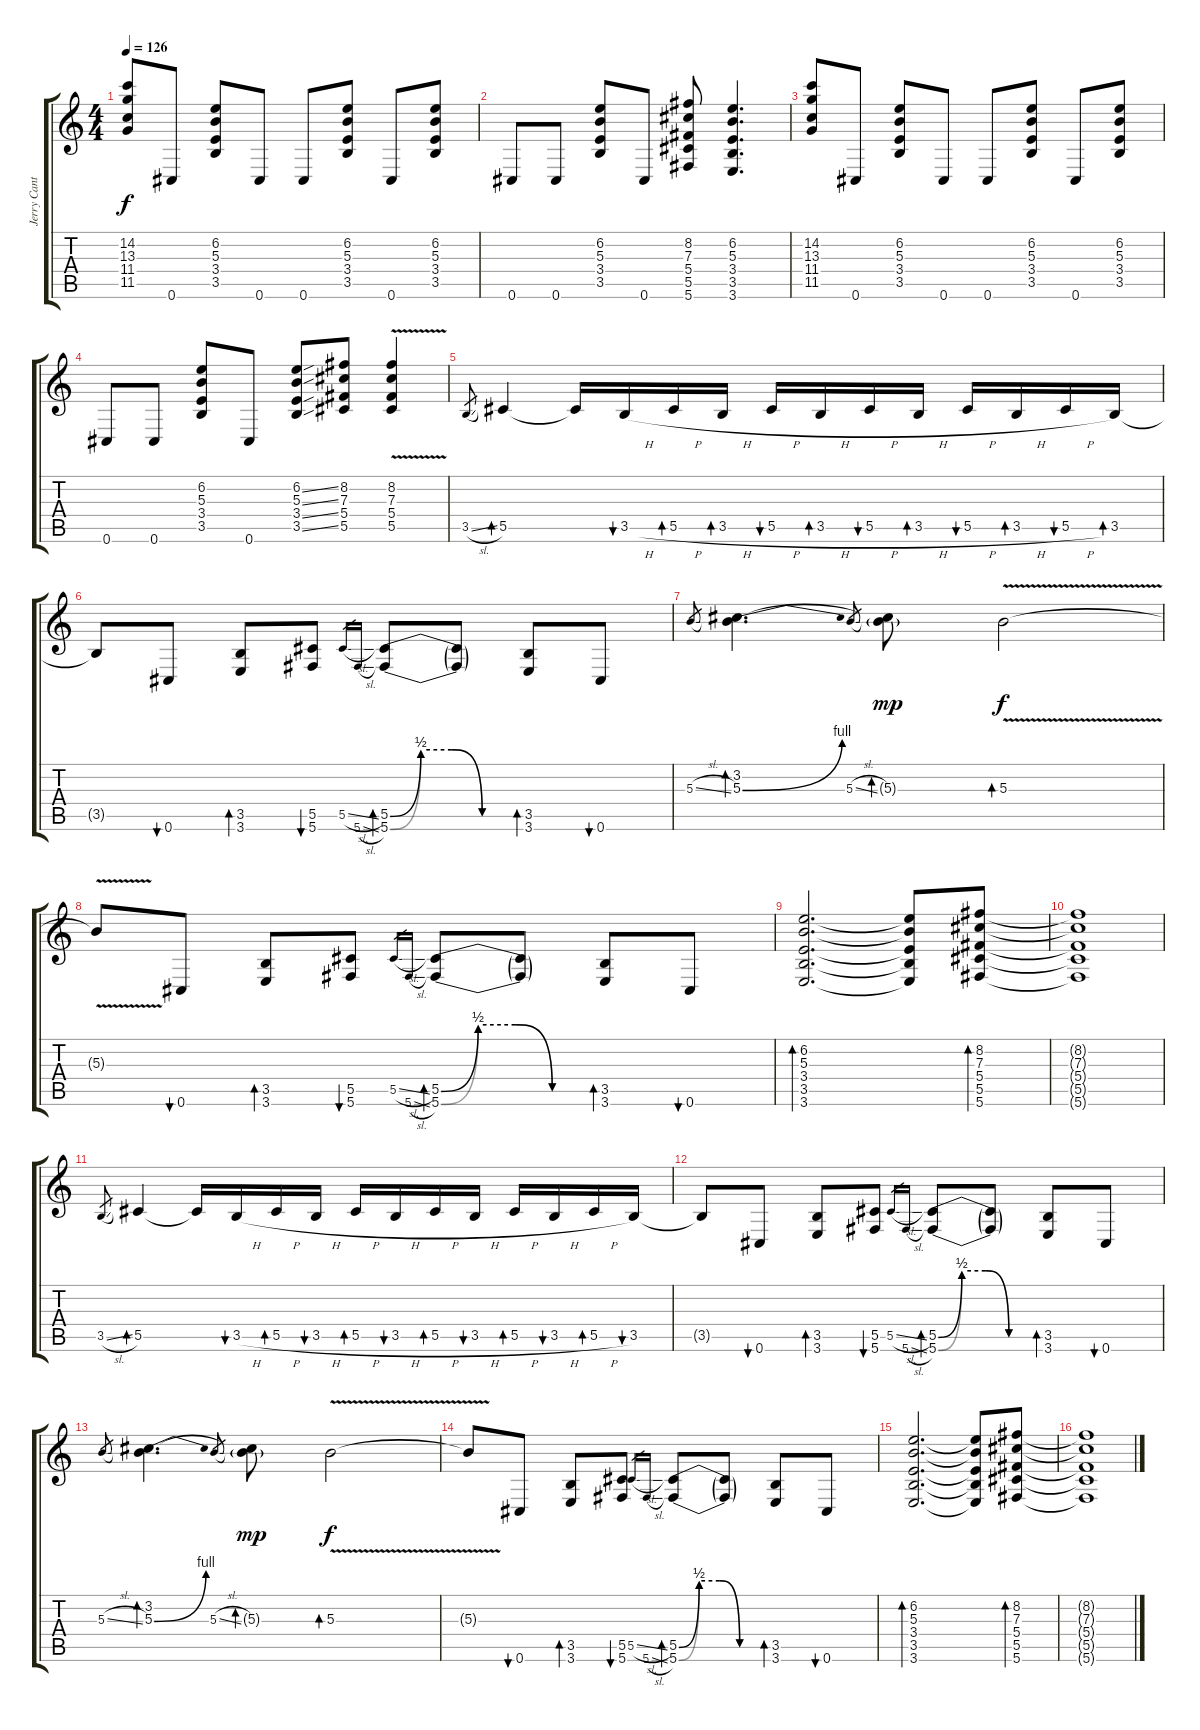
\track ("Jerry Cantrell - Guitar 2" "Jerry Cant") {instrument distortionguitar}
\staff {score tabs}
\tuning (Eb4 Bb3 Gb3 Db3 Ab2 Db2) {hide}
\ts (4 4)
\tempo 126
\clef g2
\ks c
(14.2 13.3 11.4 11.5).8{dy f} 0.6.8 (6.2 5.3 3.4 3.5).8 0.6.8 0.6.8 (6.2 5.3 3.4 3.5).8 0.6.8 (6.2 5.3 3.4 3.5).8 |
0.6.8 0.6.8 (6.2 5.3 3.4 3.5).8 0.6.8 (8.2 7.3 5.4 5.5 5.6).8 (6.2 5.3 3.4 3.5 3.6).4{d} |
(14.2 13.3 11.4 11.5).8 0.6.8 (6.2 5.3 3.4 3.5).8 0.6.8 0.6.8 (6.2 5.3 3.4 3.5).8 0.6.8 (6.2 5.3 3.4 3.5).8 |
0.6.8 0.6.8 (6.2 5.3 3.4 3.5).8 0.6.8 (6.2{ss} 5.3{ss} 3.4{ss} 3.5{ss}).8 (8.2 7.3 5.4 5.5).8 (8.2{v} 7.3{v} 5.4{v} 5.5{v}).4 |
3.5{sl}.8{gr} 5.5.4{bd 60} 5.5{t}.16 3.5{h}.16{bu 60} 5.5{h}.16{bd 60} 3.5{h}.16{bd 60} 5.5{h}.16{bu 60} 3.5{h}.16{bd 60} 5.5{h}.16{bu 60} 3.5{h}.16{bd 60} 5.5{h}.16{bu 60} 3.5{h}.16{bd 60} 5.5{h}.16{bu 60} 3.5.16{bd 60} |
3.5{t}.8 0.6.8{bu 60} (3.5 3.6).8{bd 60} (5.5 5.6).8{bu 60} 5.5{sl}.16{gr} 5.6{sl}.16{gr} (5.5{be (custom 0 0 15 2 30 2 45 0 60 0)} 5.6{be (custom 0 0 15 2 30 2 45 0 60 0)}).8{bd 60} (5.5{t} 5.6{t}).8 (3.5 3.6).8{bd 60} 0.6.8{bu 60} |
5.3{sl}.8{gr} (3.2 5.3{be (bend 0 0 60 4)}).4{d bd 60} 5.3{sl}.8{gr} (3.2{t} 5.3{g}).8{bd 60 dy mp} 5.3{v}.2{bd 60 dy f} |
5.3{v t}.8 0.6.8{bu 60} (3.5 3.6).8{bd 60} (5.5 5.6).8{bu 60} 5.5{sl}.16{gr} 5.6{sl}.16{gr} (5.5{be (custom 0 0 15 2 30 2 45 0 60 0)} 5.6{be (custom 0 0 15 2 30 2 45 0 60 0)}).8{bd 60} (5.5{t} 5.6{t}).8 (3.5 3.6).8{bd 60} 0.6.8{bu 60} |
(6.2 5.3 3.4 3.5 3.6).2{d bd 60} (6.2{t} 5.3{t} 3.4{t} 3.5{t} 3.6{t}).8 (8.2 7.3 5.4 5.5 5.6).8{bd 60} |
(8.2{t} 7.3{t} 5.4{t} 5.5{t} 5.6{t}).1 |
3.5{sl}.8{gr} 5.5.4{bd 60} 5.5{t}.16 3.5{h}.16{bu 60} 5.5{h}.16{bd 60} 3.5{h}.16{bu 60} 5.5{h}.16{bd 60} 3.5{h}.16{bu 60} 5.5{h}.16{bd 60} 3.5{h}.16{bu 60} 5.5{h}.16{bd 60} 3.5{h}.16{bu 60} 5.5{h}.16{bd 60} 3.5.16{bu 60} |
3.5{t}.8 0.6.8{bu 60} (3.5 3.6).8{bd 60} (5.5 5.6).8{bu 60} 5.5{sl}.16{gr} 5.6{sl}.16{gr} (5.5{be (custom 0 0 15 2 30 2 45 0 60 0)} 5.6{be (custom 0 0 15 2 30 2 45 0 60 0)}).8{bd 60} (5.5{t} 5.6{t}).8 (3.5 3.6).8{bd 60} 0.6.8{bu 60} |
5.3{sl}.8{gr} (3.2 5.3{be (bend 0 0 60 4)}).4{d bd 60} 5.3{sl}.8{gr} (3.2{t} 5.3{g}).8{bd 60 dy mp} 5.3{v}.2{bd 60 dy f} |
5.3{v t}.8 0.6.8{bu 60} (3.5 3.6).8{bd 60} (5.5 5.6).8{bu 60} 5.5{sl}.16{gr} 5.6{sl}.16{gr} (5.5{be (custom 0 0 15 2 30 2 45 0 60 0)} 5.6{be (custom 0 0 15 2 30 2 45 0 60 0)}).8{bd 60} (5.5{t} 5.6{t}).8 (3.5 3.6).8{bd 60} 0.6.8{bu 60} |
(6.2 5.3 3.4 3.5 3.6).2{d bd 60} (6.2{t} 5.3{t} 3.4{t} 3.5{t} 3.6{t}).8 (8.2 7.3 5.4 5.5 5.6).8{bd 60} |
(8.2{t} 7.3{t} 5.4{t} 5.5{t} 5.6{t}).1
